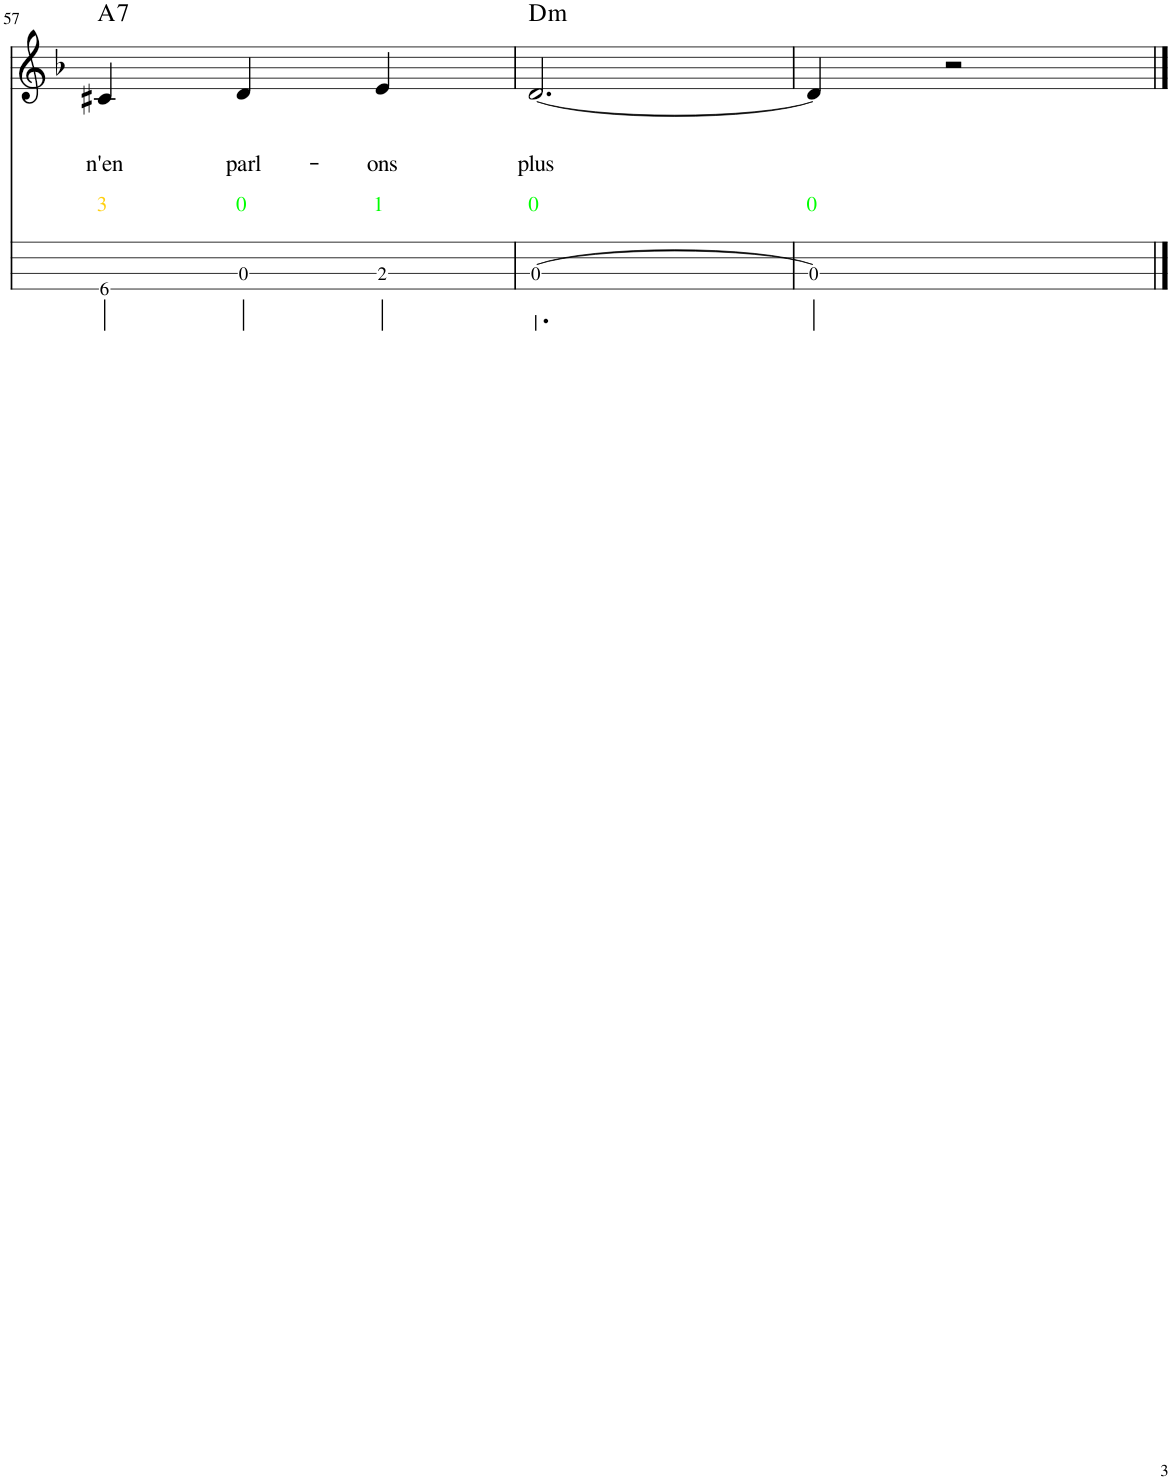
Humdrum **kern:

**kern	**kern	**text	**text	**text	**harte
*part2	*part1	*part1	*part1	*part1	*part1
*staff2	*staff1	*staff1	*staff1	*staff1	*
*I"Mandolin [Tablature]	*I"Violin	*	*	*	*
*	*I'Vln	*	*	*	*
!!LO:PB:g=z
*	*clefG2	*	*	*	*
*k[b-]	*k[b-]	*	*	*	*
*M3/4	*M3/4	*	*	*	*
=57	=57	=57	=57	=57	=57
!LO:TX:a:color=#FFCF0F:t=3	!	!	!	!	!
!	!	!	!	!LO:LY:b	!LO:H:kt=7
4c#X\	4c#X/	.	.	n'en	A:7
!LO:TX:a:color=#00FF00:t=0	!	!	!	!	!
!	!	!	!	!LO:LY:b	!
4d\	4d/	.	.	parl-	.
!LO:TX:a:color=#00FF00:t=1	!	!	!	!	!
!	!	!	!	!LO:LY:b	!
4e\	4e/	.	.	-ons	.
=58	=58	=58	=58	=58	=58
!LO:TX:a:color=#00FF00:t=0	!	!	!	!	!
!	!	!	!	!LO:LY:b	!LO:H:kt=m
[2.d\	[2.d/	.	.	plus	D:min
=59	=59	=59	=59	=59	=59
!LO:TX:a:color=#00FF00:t=0	!	!	!	!	!
4d\]	4d/]	.	.	.	.
2r	2r	.	.	.	.
==	==	==	==	==	==
*-	*-	*-	*-	*-	*-
